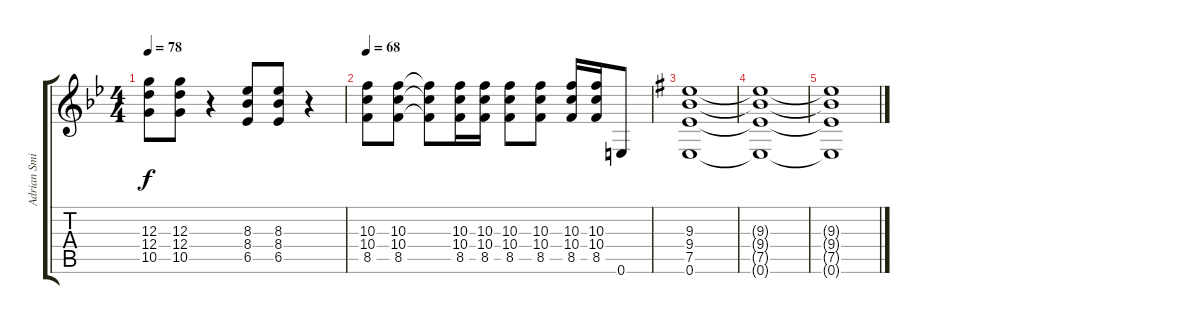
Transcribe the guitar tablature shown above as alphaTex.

\track ("Adrian Smith (Guitar)" "Adrian Smi") {instrument distortionguitar}
\staff {score tabs}
\tuning (E4 B3 G3 D3 A2 E2) {hide}
\ts (4 4)
\tempo 78
\clef g2
\ks gminor
(12.3 12.4 10.5).8{dy f} (12.3 12.4 10.5).8 r.4 (8.3 8.4 6.5).8 (8.3 8.4 6.5).8 r.4 |
\tempo 68
(10.3 10.4 8.5).8 (10.3 10.4 8.5).8 (10.3{t} 10.4{t} 8.5{t}).8 (10.3 10.4 8.5).16 (10.3 10.4 8.5).16 (10.3 10.4 8.5).8 (10.3 10.4 8.5).8 (10.3 10.4 8.5).16 (10.3 10.4 8.5).16 0.6.8 |
\ks eminor
(9.3 9.4 7.5 0.6).1 |
(9.3{t} 9.4{t} 7.5{t} 0.6{t}).1 |
(9.3{t} 9.4{t} 7.5{t} 0.6{t}).1
